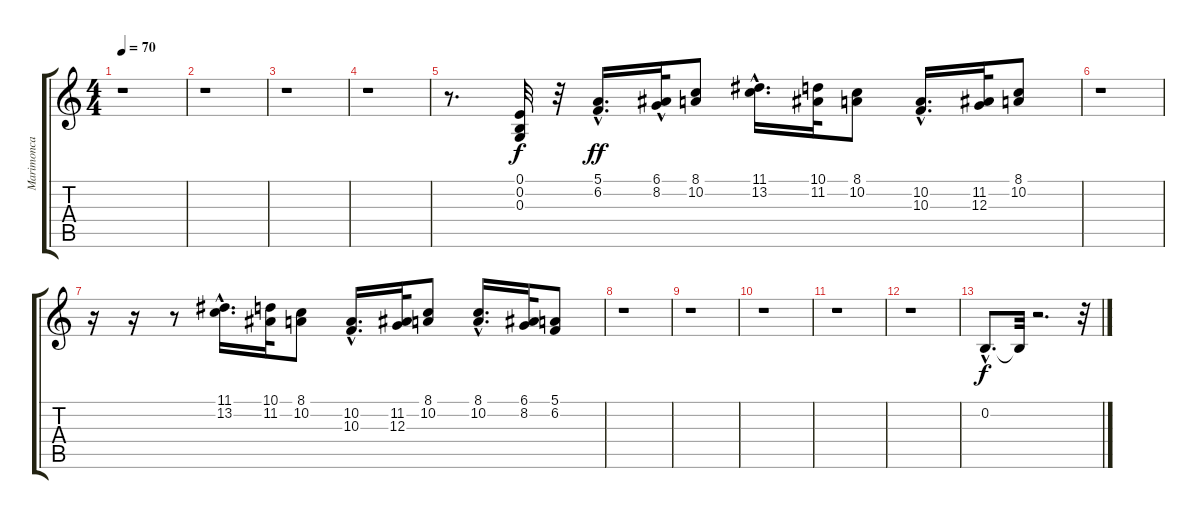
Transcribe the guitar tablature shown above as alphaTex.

\track ("Marimonca" "Marimonca") {instrument harmonica}
\staff {score tabs}
\tuning (E4 B3 G3 D3 A2 E2) {hide}
\ts (4 4)
\tempo 70
\clef g2
\ks c
r.1{dy ff} |
r.1 |
r.1 |
r.1 |
r.8{d} (0.1 0.2 0.3).32{dy f} r.32 (5.1{hac} 6.2{hac}).16{d dy ff} (6.1 8.2{hac}).32 (8.1 10.2).8 (11.1{hac} 13.2{hac}).16{d} (10.1 11.2).32 (8.1 10.2).8 (10.2{hac} 10.3{hac}).16{d} (11.2 12.3).32 (8.1 10.2).8 |
r.1 |
r.16 r.16 r.8 (11.1{hac} 13.2{hac}).16{d} (10.1 11.2).32 (8.1 10.2).8 (10.2{hac} 10.3{hac}).16{d} (11.2 12.3).32 (8.1 10.2).8 (8.1{hac} 10.2{hac}).16{d} (6.1 8.2).32 (5.1 6.2).8 |
r.1 |
r.1 |
r.1 |
r.1 |
r.1 |
0.2{hac}.8{d dy f} 0.2{t}.32 r.2{d} r.32
